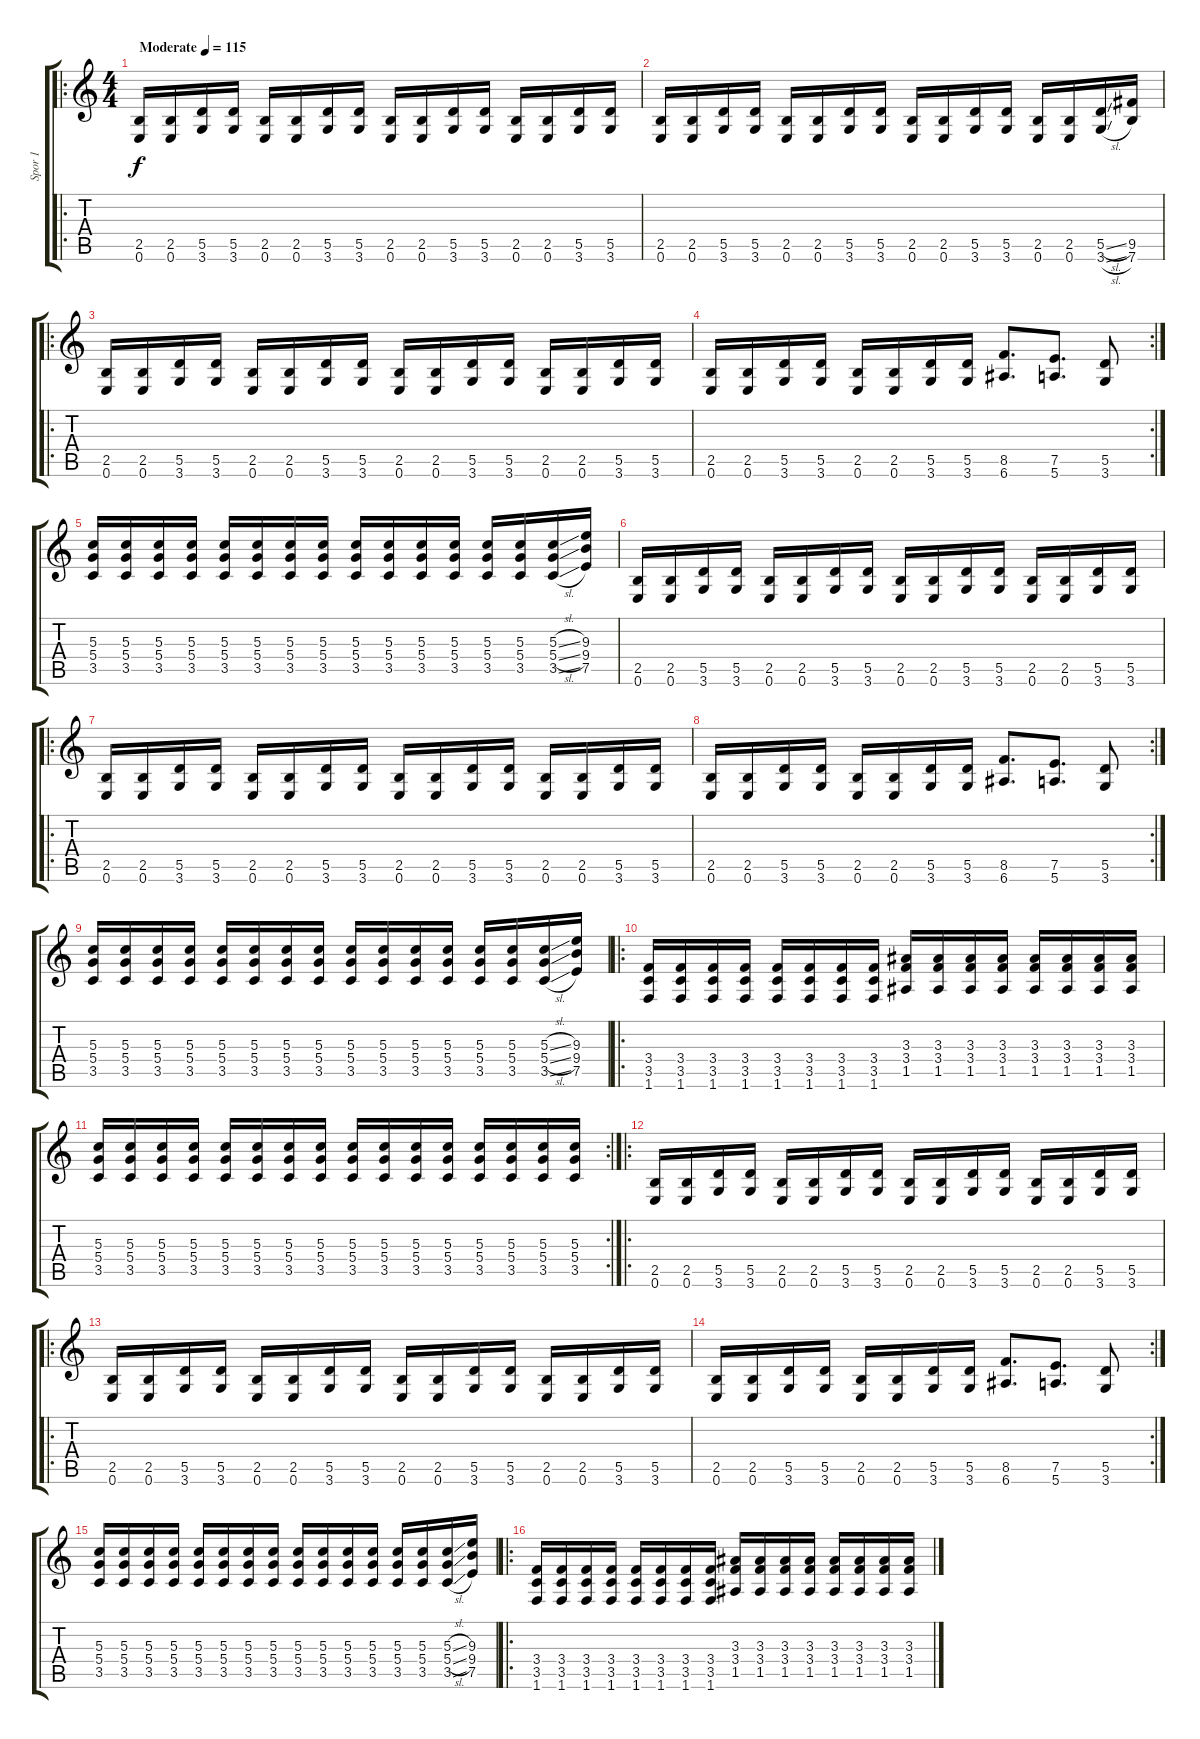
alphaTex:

\track ("Spor 1" "Spor 1") {instrument distortionguitar}
\staff {score tabs}
\tuning (E4 B3 G3 D3 A2 E2) {hide}
\ro
\ts (4 4)
\tempo (115 "Moderate")
\clef g2
\ks c
(2.5 0.6).16{dy f instrument distortionguitar} (2.5 0.6).16 (5.5 3.6).16 (5.5 3.6).16 (2.5 0.6).16 (2.5 0.6).16 (5.5 3.6).16 (5.5 3.6).16 (2.5 0.6).16 (2.5 0.6).16 (5.5 3.6).16 (5.5 3.6).16 (2.5 0.6).16 (2.5 0.6).16 (5.5 3.6).16 (5.5 3.6).16 |
(2.5 0.6).16 (2.5 0.6).16 (5.5 3.6).16 (5.5 3.6).16 (2.5 0.6).16 (2.5 0.6).16 (5.5 3.6).16 (5.5 3.6).16 (2.5 0.6).16 (2.5 0.6).16 (5.5 3.6).16 (5.5 3.6).16 (2.5 0.6).16 (2.5 0.6).16 (5.5{sl} 3.6{sl}).16 (9.5 7.6).16 |
\ro
(2.5 0.6).16 (2.5 0.6).16 (5.5 3.6).16 (5.5 3.6).16 (2.5 0.6).16 (2.5 0.6).16 (5.5 3.6).16 (5.5 3.6).16 (2.5 0.6).16 (2.5 0.6).16 (5.5 3.6).16 (5.5 3.6).16 (2.5 0.6).16 (2.5 0.6).16 (5.5 3.6).16 (5.5 3.6).16 |
\rc 2
(2.5 0.6).16 (2.5 0.6).16 (5.5 3.6).16 (5.5 3.6).16 (2.5 0.6).16 (2.5 0.6).16 (5.5 3.6).16 (5.5 3.6).16 (8.5 6.6).8{d} (7.5 5.6).8{d} (5.5 3.6).8 |
(5.3 5.4 3.5).16 (5.3 5.4 3.5).16 (5.3 5.4 3.5).16 (5.3 5.4 3.5).16 (5.3 5.4 3.5).16 (5.3 5.4 3.5).16 (5.3 5.4 3.5).16 (5.3 5.4 3.5).16 (5.3 5.4 3.5).16 (5.3 5.4 3.5).16 (5.3 5.4 3.5).16 (5.3 5.4 3.5).16 (5.3 5.4 3.5).16 (5.3 5.4 3.5).16 (5.3{sl} 5.4{sl} 3.5{sl}).16 (9.3 9.4 7.5).16 |
(2.5 0.6).16 (2.5 0.6).16 (5.5 3.6).16 (5.5 3.6).16 (2.5 0.6).16 (2.5 0.6).16 (5.5 3.6).16 (5.5 3.6).16 (2.5 0.6).16 (2.5 0.6).16 (5.5 3.6).16 (5.5 3.6).16 (2.5 0.6).16 (2.5 0.6).16 (5.5 3.6).16 (5.5 3.6).16 |
\ro
(2.5 0.6).16 (2.5 0.6).16 (5.5 3.6).16 (5.5 3.6).16 (2.5 0.6).16 (2.5 0.6).16 (5.5 3.6).16 (5.5 3.6).16 (2.5 0.6).16 (2.5 0.6).16 (5.5 3.6).16 (5.5 3.6).16 (2.5 0.6).16 (2.5 0.6).16 (5.5 3.6).16 (5.5 3.6).16 |
\rc 2
(2.5 0.6).16 (2.5 0.6).16 (5.5 3.6).16 (5.5 3.6).16 (2.5 0.6).16 (2.5 0.6).16 (5.5 3.6).16 (5.5 3.6).16 (8.5 6.6).8{d} (7.5 5.6).8{d} (5.5 3.6).8 |
(5.3 5.4 3.5).16 (5.3 5.4 3.5).16 (5.3 5.4 3.5).16 (5.3 5.4 3.5).16 (5.3 5.4 3.5).16 (5.3 5.4 3.5).16 (5.3 5.4 3.5).16 (5.3 5.4 3.5).16 (5.3 5.4 3.5).16 (5.3 5.4 3.5).16 (5.3 5.4 3.5).16 (5.3 5.4 3.5).16 (5.3 5.4 3.5).16 (5.3 5.4 3.5).16 (5.3{sl} 5.4{sl} 3.5{sl}).16 (9.3 9.4 7.5).16 |
\ro
(3.4 3.5 1.6).16 (3.4 3.5 1.6).16 (3.4 3.5 1.6).16 (3.4 3.5 1.6).16 (3.4 3.5 1.6).16 (3.4 3.5 1.6).16 (3.4 3.5 1.6).16 (3.4 3.5 1.6).16 (3.3 3.4 1.5).16 (3.3 3.4 1.5).16 (3.3 3.4 1.5).16 (3.3 3.4 1.5).16 (3.3 3.4 1.5).16 (3.3 3.4 1.5).16 (3.3 3.4 1.5).16 (3.3 3.4 1.5).16 |
\rc 2
(5.3 5.4 3.5).16 (5.3 5.4 3.5).16 (5.3 5.4 3.5).16 (5.3 5.4 3.5).16 (5.3 5.4 3.5).16 (5.3 5.4 3.5).16 (5.3 5.4 3.5).16 (5.3 5.4 3.5).16 (5.3 5.4 3.5).16 (5.3 5.4 3.5).16 (5.3 5.4 3.5).16 (5.3 5.4 3.5).16 (5.3 5.4 3.5).16 (5.3 5.4 3.5).16 (5.3 5.4 3.5).16 (5.3 5.4 3.5).16 |
\ro
(2.5 0.6).16 (2.5 0.6).16 (5.5 3.6).16 (5.5 3.6).16 (2.5 0.6).16 (2.5 0.6).16 (5.5 3.6).16 (5.5 3.6).16 (2.5 0.6).16 (2.5 0.6).16 (5.5 3.6).16 (5.5 3.6).16 (2.5 0.6).16 (2.5 0.6).16 (5.5 3.6).16 (5.5 3.6).16 |
\ro
(2.5 0.6).16 (2.5 0.6).16 (5.5 3.6).16 (5.5 3.6).16 (2.5 0.6).16 (2.5 0.6).16 (5.5 3.6).16 (5.5 3.6).16 (2.5 0.6).16 (2.5 0.6).16 (5.5 3.6).16 (5.5 3.6).16 (2.5 0.6).16 (2.5 0.6).16 (5.5 3.6).16 (5.5 3.6).16 |
\rc 2
(2.5 0.6).16 (2.5 0.6).16 (5.5 3.6).16 (5.5 3.6).16 (2.5 0.6).16 (2.5 0.6).16 (5.5 3.6).16 (5.5 3.6).16 (8.5 6.6).8{d} (7.5 5.6).8{d} (5.5 3.6).8 |
(5.3 5.4 3.5).16 (5.3 5.4 3.5).16 (5.3 5.4 3.5).16 (5.3 5.4 3.5).16 (5.3 5.4 3.5).16 (5.3 5.4 3.5).16 (5.3 5.4 3.5).16 (5.3 5.4 3.5).16 (5.3 5.4 3.5).16 (5.3 5.4 3.5).16 (5.3 5.4 3.5).16 (5.3 5.4 3.5).16 (5.3 5.4 3.5).16 (5.3 5.4 3.5).16 (5.3{sl} 5.4{sl} 3.5{sl}).16 (9.3 9.4 7.5).16 |
\ro
(3.4 3.5 1.6).16 (3.4 3.5 1.6).16 (3.4 3.5 1.6).16 (3.4 3.5 1.6).16 (3.4 3.5 1.6).16 (3.4 3.5 1.6).16 (3.4 3.5 1.6).16 (3.4 3.5 1.6).16 (3.3 3.4 1.5).16 (3.3 3.4 1.5).16 (3.3 3.4 1.5).16 (3.3 3.4 1.5).16 (3.3 3.4 1.5).16 (3.3 3.4 1.5).16 (3.3 3.4 1.5).16 (3.3 3.4 1.5).16
